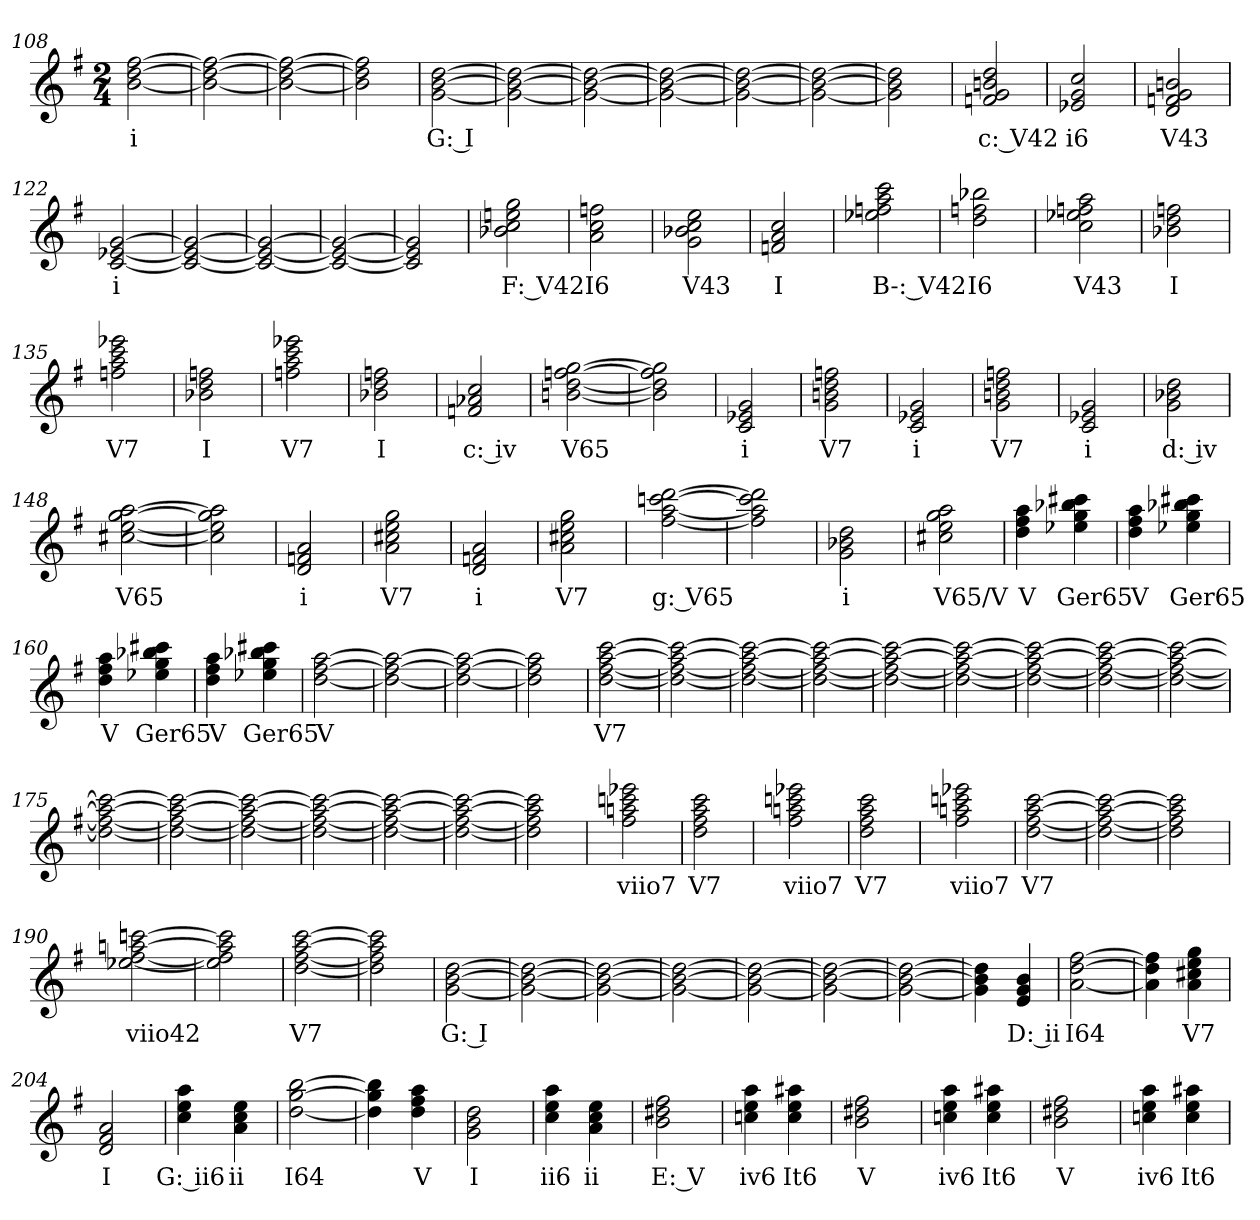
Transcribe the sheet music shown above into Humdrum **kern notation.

**kern	**text
*part1	*part1
*staff1	*staff1
*k[f#]	*
*G:	*
*M2/4	*
=108	=108
[2b [2dd [2ff#	i
=109	=109
2b_ 2dd_ 2ff#_	.
=110	=110
2b_ 2dd_ 2ff#_	.
=111	=111
2b] 2dd] 2ff#]	.
=112	=112
[2g [2b [2dd	G: I
=113	=113
2g_ 2b_ 2dd_	.
=114	=114
2g_ 2b_ 2dd_	.
=115	=115
2g_ 2b_ 2dd_	.
=116	=116
2g_ 2b_ 2dd_	.
=117	=117
2g_ 2b_ 2dd_	.
=118	=118
2g] 2b] 2dd]	.
=119	=119
2fn 2g 2bn 2dd	c: V42
=120	=120
2e-X 2g 2cc	i6
=121	=121
2d 2fn 2g 2bn	V43
=122	=122
[2c [2e-X [2g	i
=123	=123
2c_ 2e-_ 2g_	.
=124	=124
2c_ 2e-_ 2g_	.
=125	=125
2c_ 2e-_ 2g_	.
=126	=126
2c] 2e-] 2g]	.
=127	=127
2b-X 2cc 2een 2gg	F: V42
=128	=128
2a 2cc 2ffn	I6
=129	=129
2g 2b-X 2cc 2ee	V43
=130	=130
2fn 2a 2cc	I
=131	=131
2ee-X 2ffn 2aa 2ccc	B-: V42
=132	=132
2dd 2ffn 2bb-X	I6
=133	=133
2cc 2ee-X 2ffn 2aa	V43
=134	=134
2b-X 2dd 2ffn	I
=135	=135
2ffn 2aa 2ccc 2eee-X	V7
=136	=136
2b-X 2dd 2ffn	I
=137	=137
2ffn 2aa 2ccc 2eee-X	V7
=138	=138
2b-X 2dd 2ffn	I
=139	=139
2fn 2a-X 2cc	c: iv
=140	=140
[2bn [2dd [2ffn [2gg	V65
=141	=141
2b] 2dd] 2ff] 2gg]	.
=142	=142
2c 2e-X 2g	i
=143	=143
2g 2bn 2dd 2ffn	V7
=144	=144
2c 2e-X 2g	i
=145	=145
2g 2bn 2dd 2ffn	V7
=146	=146
2c 2e-X 2g	i
=147	=147
2g 2b-X 2dd	d: iv
=148	=148
[2cc#X [2ee [2gg [2aa	V65
=149	=149
2cc#] 2ee] 2gg] 2aa]	.
=150	=150
2d 2fn 2a	i
=151	=151
2a 2cc#X 2ee 2gg	V7
=152	=152
2d 2fn 2a	i
=153	=153
2a 2cc#X 2ee 2gg	V7
=154	=154
[2ff# [2aa [2cccn [2ddd	g: V65
=155	=155
2ff#] 2aa] 2ccc] 2ddd]	.
=156	=156
2g 2b-X 2dd	i
=157	=157
2cc#X 2ee 2gg 2aa	V65/V
=158	=158
4dd 4ff# 4aa	V
4ee-X 4gg 4bb-X 4ccc#X	Ger65
=159	=159
4dd 4ff# 4aa	V
4ee-X 4gg 4bb-X 4ccc#X	Ger65
=160	=160
4dd 4ff# 4aa	V
4ee-X 4gg 4bb-X 4ccc#X	Ger65
=161	=161
4dd 4ff# 4aa	V
4ee-X 4gg 4bb-X 4ccc#X	Ger65
=162	=162
[2dd [2ff# [2aa	V
=163	=163
2dd_ 2ff#_ 2aa_	.
=164	=164
2dd_ 2ff#_ 2aa_	.
=165	=165
2dd] 2ff#] 2aa]	.
=166	=166
[2dd [2ff# [2aa [2ccc	V7
=167	=167
2dd_ 2ff#_ 2aa_ 2ccc_	.
=168	=168
2dd_ 2ff#_ 2aa_ 2ccc_	.
=169	=169
2dd_ 2ff#_ 2aa_ 2ccc_	.
=170	=170
2dd_ 2ff#_ 2aa_ 2ccc_	.
=171	=171
2dd_ 2ff#_ 2aa_ 2ccc_	.
=172	=172
2dd_ 2ff#_ 2aa_ 2ccc_	.
=173	=173
2dd_ 2ff#_ 2aa_ 2ccc_	.
=174	=174
2dd_ 2ff#_ 2aa_ 2ccc_	.
=175	=175
2dd_ 2ff#_ 2aa_ 2ccc_	.
=176	=176
2dd_ 2ff#_ 2aa_ 2ccc_	.
=177	=177
2dd_ 2ff#_ 2aa_ 2ccc_	.
=178	=178
2dd_ 2ff#_ 2aa_ 2ccc_	.
=179	=179
2dd_ 2ff#_ 2aa_ 2ccc_	.
=180	=180
2dd_ 2ff#_ 2aa_ 2ccc_	.
=181	=181
2dd] 2ff#] 2aa] 2ccc]	.
=182	=182
2ff# 2aan 2cccn 2eee-X	viio7
=183	=183
2dd 2ff# 2aa 2ccc	V7
=184	=184
2ff# 2aan 2cccn 2eee-X	viio7
=185	=185
2dd 2ff# 2aa 2ccc	V7
=186	=186
2ff# 2aan 2cccn 2eee-X	viio7
=187	=187
[2dd [2ff# [2aa [2ccc	V7
=188	=188
2dd_ 2ff#_ 2aa_ 2ccc_	.
=189	=189
2dd] 2ff#] 2aa] 2ccc]	.
=190	=190
[2ee-X [2ff# [2aan [2cccn	viio42
=191	=191
2ee-] 2ff#] 2aa] 2ccc]	.
=192	=192
[2dd [2ff# [2aa [2ccc	V7
=193	=193
2dd] 2ff#] 2aa] 2ccc]	.
=194	=194
[2g [2b [2dd	G: I
=195	=195
2g_ 2b_ 2dd_	.
=196	=196
2g_ 2b_ 2dd_	.
=197	=197
2g_ 2b_ 2dd_	.
=198	=198
2g_ 2b_ 2dd_	.
=199	=199
2g_ 2b_ 2dd_	.
=200	=200
2g_ 2b_ 2dd_	.
=201	=201
4g] 4b] 4dd]	.
4e 4g 4b	D: ii
=202	=202
[2a [2dd [2ff#	I64
=203	=203
4a] 4dd] 4ff#]	.
4a 4cc#X 4ee 4gg	V7
=204	=204
2d 2f# 2a	I
=205	=205
4cc 4ee 4aa	G: ii6
4a 4cc 4ee	ii
=206	=206
[2dd [2gg [2bb	I64
=207	=207
4dd] 4gg] 4bb]	.
4dd 4ff# 4aa	V
=208	=208
2g 2b 2dd	I
=209	=209
4cc 4ee 4aa	ii6
4a 4cc 4ee	ii
=210	=210
2b 2dd#X 2ff#	E: V
=211	=211
4ccn 4ee 4aa	iv6
4cc 4ee 4aa#X	It6
=212	=212
2b 2dd#X 2ff#	V
=213	=213
4ccn 4ee 4aa	iv6
4cc 4ee 4aa#X	It6
=214	=214
2b 2dd#X 2ff#	V
=215	=215
4ccn 4ee 4aa	iv6
4cc 4ee 4aa#X	It6
=	=
*-	*-
